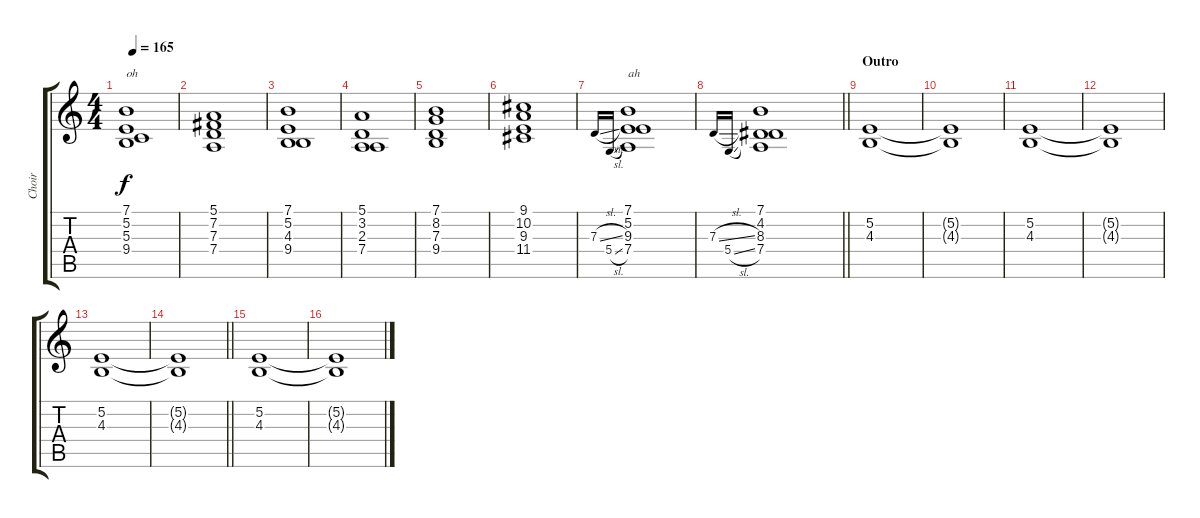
\track ("Choir" "Choir") {instrument choiraahs}
\staff {score tabs}
\tuning (E4 B3 G3 D3 A2 E2) {hide}
\ts (4 4)
\tempo 165
\clef g2
\ks c
(7.1 5.2 5.3 9.4).1{txt "oh" dy f} |
(5.1 7.2 7.3 7.4).1 |
(7.1 5.2 4.3 9.4).1 |
(5.1 3.2 2.3 7.4).1 |
(7.1 8.2 7.3 9.4).1 |
(9.1 10.2 9.3 11.4).1 |
7.3{sl}.16{gr onbeat} 5.4{sl}.16{gr onbeat} (7.1 5.2 9.3 7.4).1{txt "ah"} |
\barLineRight lightlight
7.3{sl}.16{gr onbeat} 5.4{sl}.16{gr onbeat} (7.1 4.2 8.3 7.4).1 |
\section ("" "Outro")
(5.2 4.3).1 |
(5.2{t} 4.3{t}).1 |
(5.2 4.3).1 |
(5.2{t} 4.3{t}).1 |
(5.2 4.3).1 |
\barLineRight lightlight
(5.2{t} 4.3{t}).1 |
(5.2 4.3).1 |
(5.2{t} 4.3{t}).1
